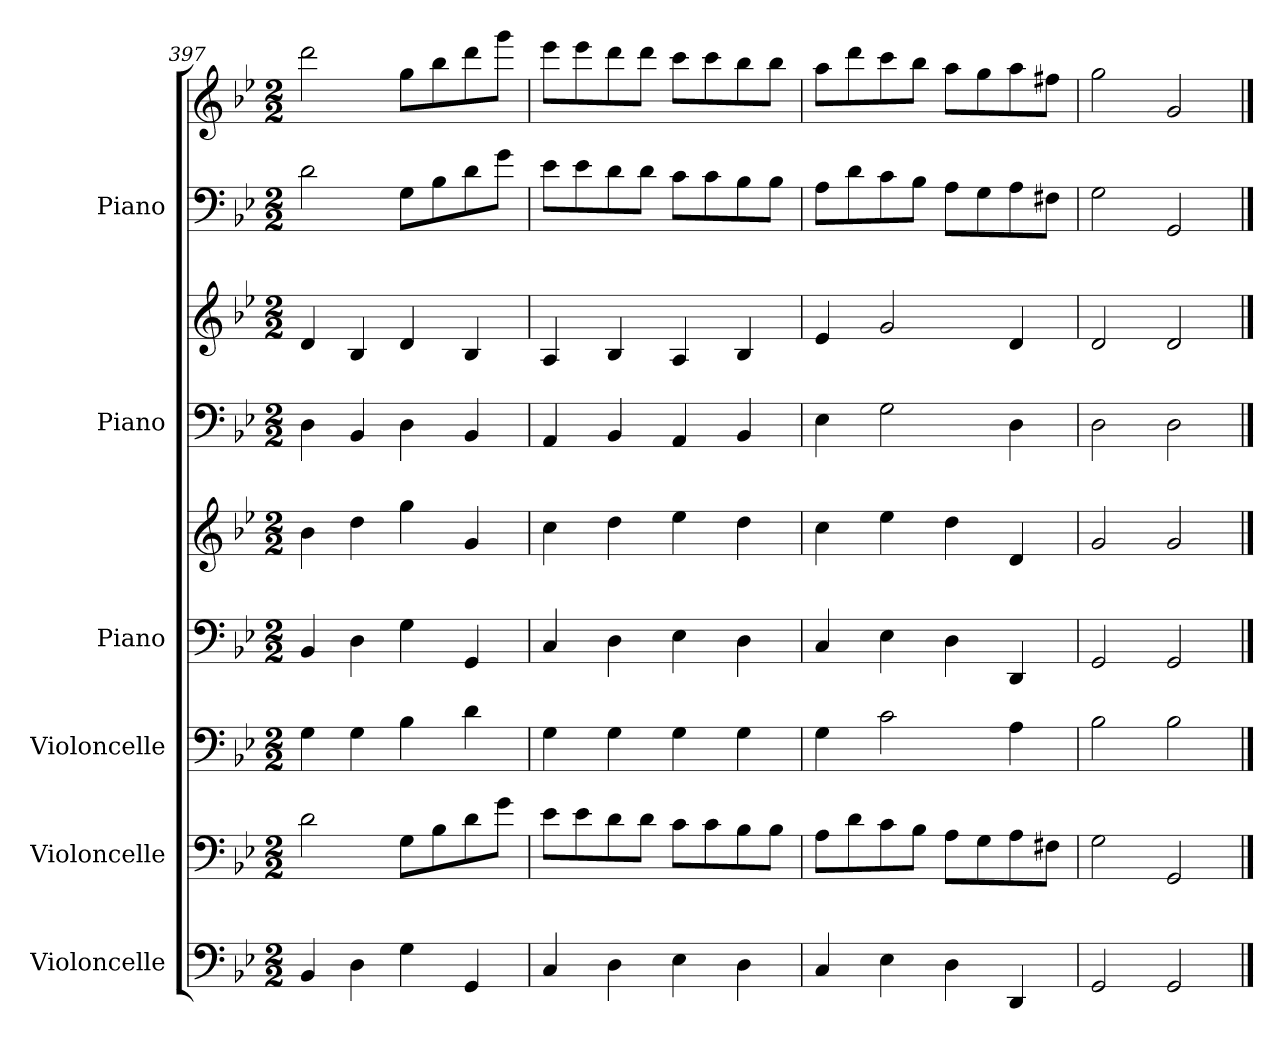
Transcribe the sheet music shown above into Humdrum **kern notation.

**kern	**kern	**kern	**kern	**kern	**kern	**kern	**kern	**kern
*part6	*part5	*part4	*part3	*part3	*part2	*part2	*part1	*part1
*staff9	*staff8	*staff7	*staff6	*staff5	*staff4	*staff3	*staff2	*staff1
*I"Violoncelle	*I"Violoncelle	*I"Violoncelle	*I"Piano	*	*I"Piano	*	*I"Piano	*
*I'Vlc	*I'Vlc	*I'Vlc	*I'Pia.	*	*I'Pia.	*	*I'Pia.	*
*clefF4	*clefF4	*clefF4	*clefF4	*clefG2	*clefF4	*clefG2	*clefF4	*clefG2
*k[b-e-]	*k[b-e-]	*k[b-e-]	*k[b-e-]	*k[b-e-]	*k[b-e-]	*k[b-e-]	*k[b-e-]	*k[b-e-]
*M2/2	*M2/2	*M2/2	*M2/2	*M2/2	*M2/2	*M2/2	*M2/2	*M2/2
=397	=397	=397	=397	=397	=397	=397	=397	=397
4BB-/	2d\	4G\	4BB-/	4b-\	4D\	4d/	2d\	2ddd\
4D\	.	4G\	4D\	4dd\	4BB-/	4B-/	.	.
4G\	8G\L	4B-\	4G\	4gg\	4D\	4d/	8G\L	8gg\L
.	8B-\	.	.	.	.	.	8B-\	8bb-\
4GG/	8d\	4d\	4GG/	4g/	4BB-/	4B-/	8d\	8ddd\
.	8g\J	.	.	.	.	.	8g\J	8ggg\J
=398	=398	=398	=398	=398	=398	=398	=398	=398
4C/	8e-\L	4G\	4C/	4cc\	4AA/	4A/	8e-\L	8eee-\L
.	8e-\	.	.	.	.	.	8e-\	8eee-\
4D\	8d\	4G\	4D\	4dd\	4BB-/	4B-/	8d\	8ddd\
.	8d\J	.	.	.	.	.	8d\J	8ddd\J
4E-\	8c\L	4G\	4E-\	4ee-\	4AA/	4A/	8c\L	8ccc\L
.	8c\	.	.	.	.	.	8c\	8ccc\
4D\	8B-\	4G\	4D\	4dd\	4BB-/	4B-/	8B-\	8bb-\
.	8B-\J	.	.	.	.	.	8B-\J	8bb-\J
!!LO:PB:g=z
=399	=399	=399	=399	=399	=399	=399	=399	=399
4C/	8A\L	4G\	4C/	4cc\	4E-\	4e-/	8A\L	8aa\L
.	8d\	.	.	.	.	.	8d\	8ddd\
4E-\	8c\	2c\	4E-\	4ee-\	2G\	2g/	8c\	8ccc\
.	8B-\J	.	.	.	.	.	8B-\J	8bb-\J
4D\	8A\L	.	4D\	4dd\	.	.	8A\L	8aa\L
.	8G\	.	.	.	.	.	8G\	8gg\
4DD/	8A\	4A\	4DD/	4d/	4D\	4d/	8A\	8aa\
.	8F#X\J	.	.	.	.	.	8F#X\J	8ff#X\J
=400	=400	=400	=400	=400	=400	=400	=400	=400
2GG/	2G\	2B-\	2GG/	2g/	2D\	2d/	2G\	2gg\
2GG/	2GG/	2B-\	2GG/	2g/	2D\	2d/	2GG/	2g/
==	==	==	==	==	==	==	==	==
*-	*-	*-	*-	*-	*-	*-	*-	*-
